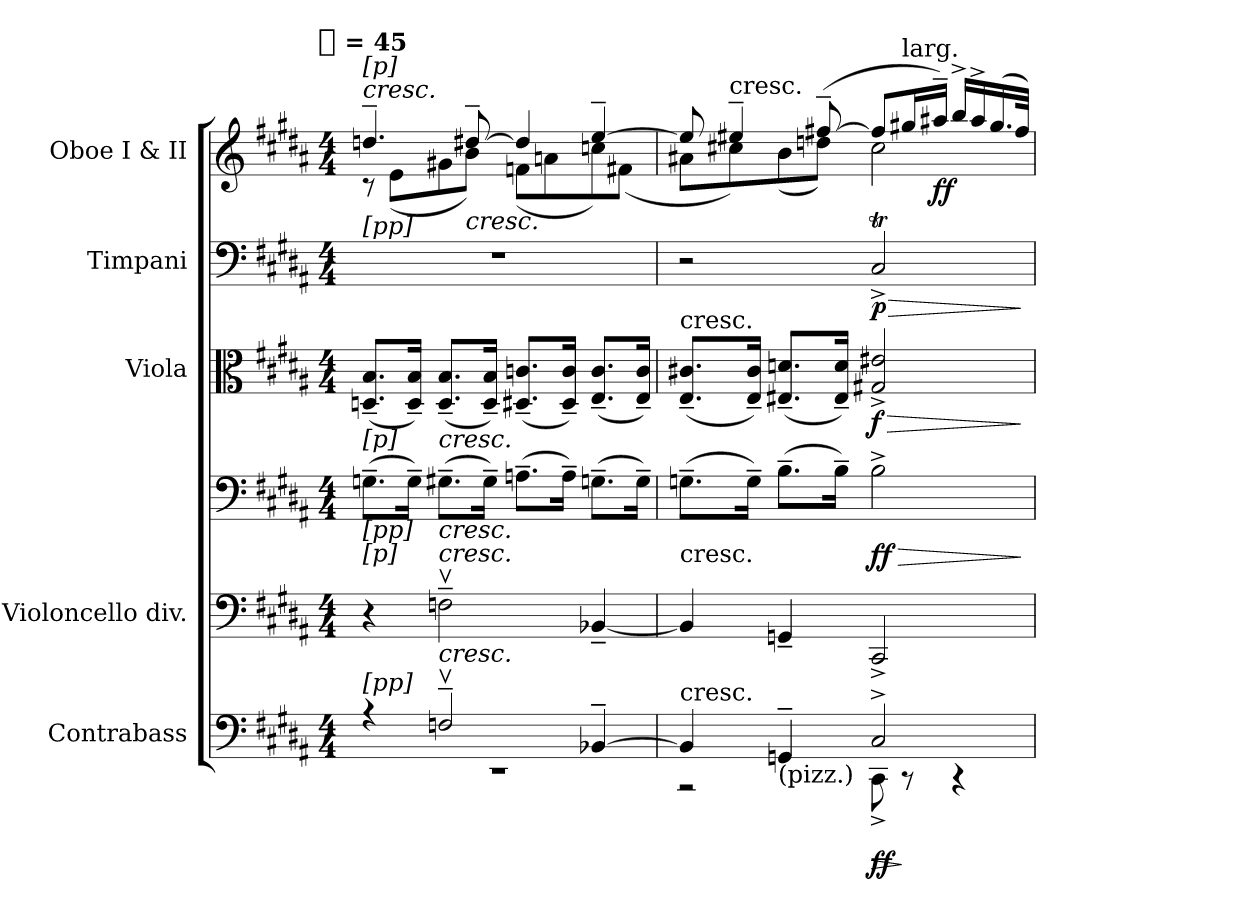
**kern	**dynam	**kern	**kern	**dynam	**kern	**dynam	**kern	**dynam	**kern	**dynam
*part5	*part5	*part4	*part4	*part4	*part3	*part3	*part2	*part2	*part1	*part1
*staff6	*staff6	*staff5	*staff4	*staff4/5	*staff3	*staff3	*staff2	*staff2	*staff1	*staff1
*I"Contrabass	*	*I"Violoncello div.	*	*	*I"Viola	*	*I"Timpani	*	*I"Oboe I & II	*
*I'Cb.	*	*I'Vc.	*	*	*I'Vla.	*	*I'Timp.	*	*I'Ob.	*
*clefF4	*	*clefF4	*clefF4	*	*clefC3	*	*clefF4	*	*clefG2	*
*k[f#c#g#d#a#]	*	*k[f#c#g#d#a#]	*k[f#c#g#d#a#]	*	*k[f#c#g#d#a#]	*	*k[f#c#g#d#a#]	*	*k[f#c#g#d#a#]	*
*B:	*	*B:	*B:	*	*B:	*	*B:	*	*B:	*
!!LO:TX:omd:t=[quarter] = 45
*M4/4	*	*M4/4	*M4/4	*	*M4/4	*	*M4/4	*	*M4/4	*
*MM45	*	*MM45	*MM45	*	*MM45	*	*MM45	*	*MM45	*
=1	=1	=1	=1	=1	=1	=1	=1	=1	=1	=1
*^	*	*	*	*	*	*	*	*	*^	*
!	!	!	!	!	!	!	!	!	!	!LO:TX:a:i:t=cresc.	!	!
!	!	!	!	!	!	!	!	!	!	!LO:TX:b:t=[pp]	!	!
!	!	!	!	!	!	!	!	!	!	!LO:TX:a:t=[p]	!	!
!	!	!	!	!	!	!LO:TX:b:t=[p]	!	!	!	!	!	!
!	!	!	!	!LO:TX:b:t=[pp]	!	!	!	!	!	!	!	!
!	!	!	!	!LO:TX:b:t=[p]	!	!	!	!	!	!	!	!
!LO:TX:a:t=[pp]	!	!	!	!	!	!	!	!	!	!	!	!
4r	1r	.	4r	(8.Gn~L	.	(8.Dn~ 8.B~L	.	1r	.	4.ddn~	8r	.
.	.	.	.	.	.	.	.	.	.	.	(8eL	.
.	.	.	.	16G~Jk)	.	16D~ 16B~Jk)	.	.	.	.	.	.
!	!	!	!	!	!	!LO:TX:b:i:t=cresc.	!	!	!	!	!	!
!	!	!	!	!LO:TX:b:i:t=cresc.	!	!	!	!	!	!	!	!
!	!	!	!	!LO:TX:b:i:t=cresc.	!	!	!	!	!	!	!	!
!LO:TX:a:i:t=cresc.	!	!	!	!	!	!	!	!	!	!	!	!
2Fn~v	.	.	2Fn~v	(8.G#X~L	.	(8.D~ 8.B~L	.	.	.	.	8g#X	.
!	!	!	!	!	!	!	!	!	!	!LO:TX:b:i:t=cresc.	!	!
.	.	.	.	.	.	.	.	.	.	[8dd#X~	8bJ)	.
.	.	.	.	16G#~Jk)	.	16D~ 16B~Jk)	.	.	.	.	.	.
.	.	.	.	(8.An~L	.	(8.D#X~ 8.cn~L	.	.	.	4dd#]	(8fnL	.
.	.	.	.	.	.	.	.	.	.	.	8an	.
.	.	.	.	16A~Jk)	.	16D#~ 16c~Jk)	.	.	.	.	.	.
[4BB-X~	.	.	[4BB-X~	(8.Gn~L	.	(8.E~ 8.c~L	.	.	.	[4ee~	8ccn)	.
.	.	.	.	.	.	.	.	.	.	.	(8f#XJ	.
.	.	.	.	16G~Jk)	.	16E~ 16c~Jk)	.	.	.	.	.	.
=2	=2	=2	=2	=2	=2	=2	=2	=2	=2	=2	=2	=2
!	!	!	!	!	!	!LO:TX:t=cresc.	!	!	!	!	!	!
!	!	!	!	!LO:TX:c:t=cresc.	!	!	!	!	!	!	!	!
!LO:TX:t=cresc.	!	!	!	!	!	!	!	!	!	!	!	!
4BB-]	2r	.	4BB-]	(8.Gn~L	.	(8.E~ 8.c#X~L	.	2r	.	8ee]	8a#XL	.
!	!	!	!	!	!	!	!	!	!	!LO:TX:t=cresc.	!	!
.	.	.	.	.	.	.	.	.	.	4ee#X~	8cc#X)	.
.	.	.	.	16G~Jk)	.	16E~ 16c#~Jk)	.	.	.	.	.	.
!LO:TX:b:t=(pizz.)	!	!	!	!	!	!	!	!	!	!	!	!
4GGn~	.	.	4GGn~	(8.B~L	.	(8.E#X~ 8.dn~L	.	.	.	.	(8b	.
.	.	.	.	.	.	.	.	.	.	([8ff#X~	8ddnJ)	.
.	.	.	.	16B~Jk)	.	16E#~ 16d~Jk)	.	.	.	.	.	.
!	!	!LO:HP:b	!	!	!	!	!LO:HP:b	!	!LO:HP:b	!	!	!
2C#^	8CC#^	> ff	2CC#^	2B^	> ff	2G#X^ 2e#X^	> f	2C#T^	> p	8ff#L]	2cc#	.
!	!	!	!	!	!	!	!	!	!	!LO:TX:a:t=larg.	!	!
.	8r	]	.	.	.	.	.	.	.	16gg#XL	.	.
.	.	.	.	.	.	.	.	.	.	16aa#X~JJ)	.	ff
.	4r	.	.	.	.	.	.	.	.	16bb^LL	.	.
.	.	.	.	.	.	.	.	.	.	16aa#^	.	.
.	.	.	.	.	.	.	.	.	.	(16.gg#	.	.
.	.	.	.	.	.	.	.	.	.	32ff#JJk)	.	.
*v	*v	*	*	*	*	*	*	*	*	*v	*v	*
.	.	.	.	]	.	]	.	]	.	.
=	=	=	=	=	=	=	=	=	=	=
*-	*-	*-	*-	*-	*-	*-	*-	*-	*-	*-
